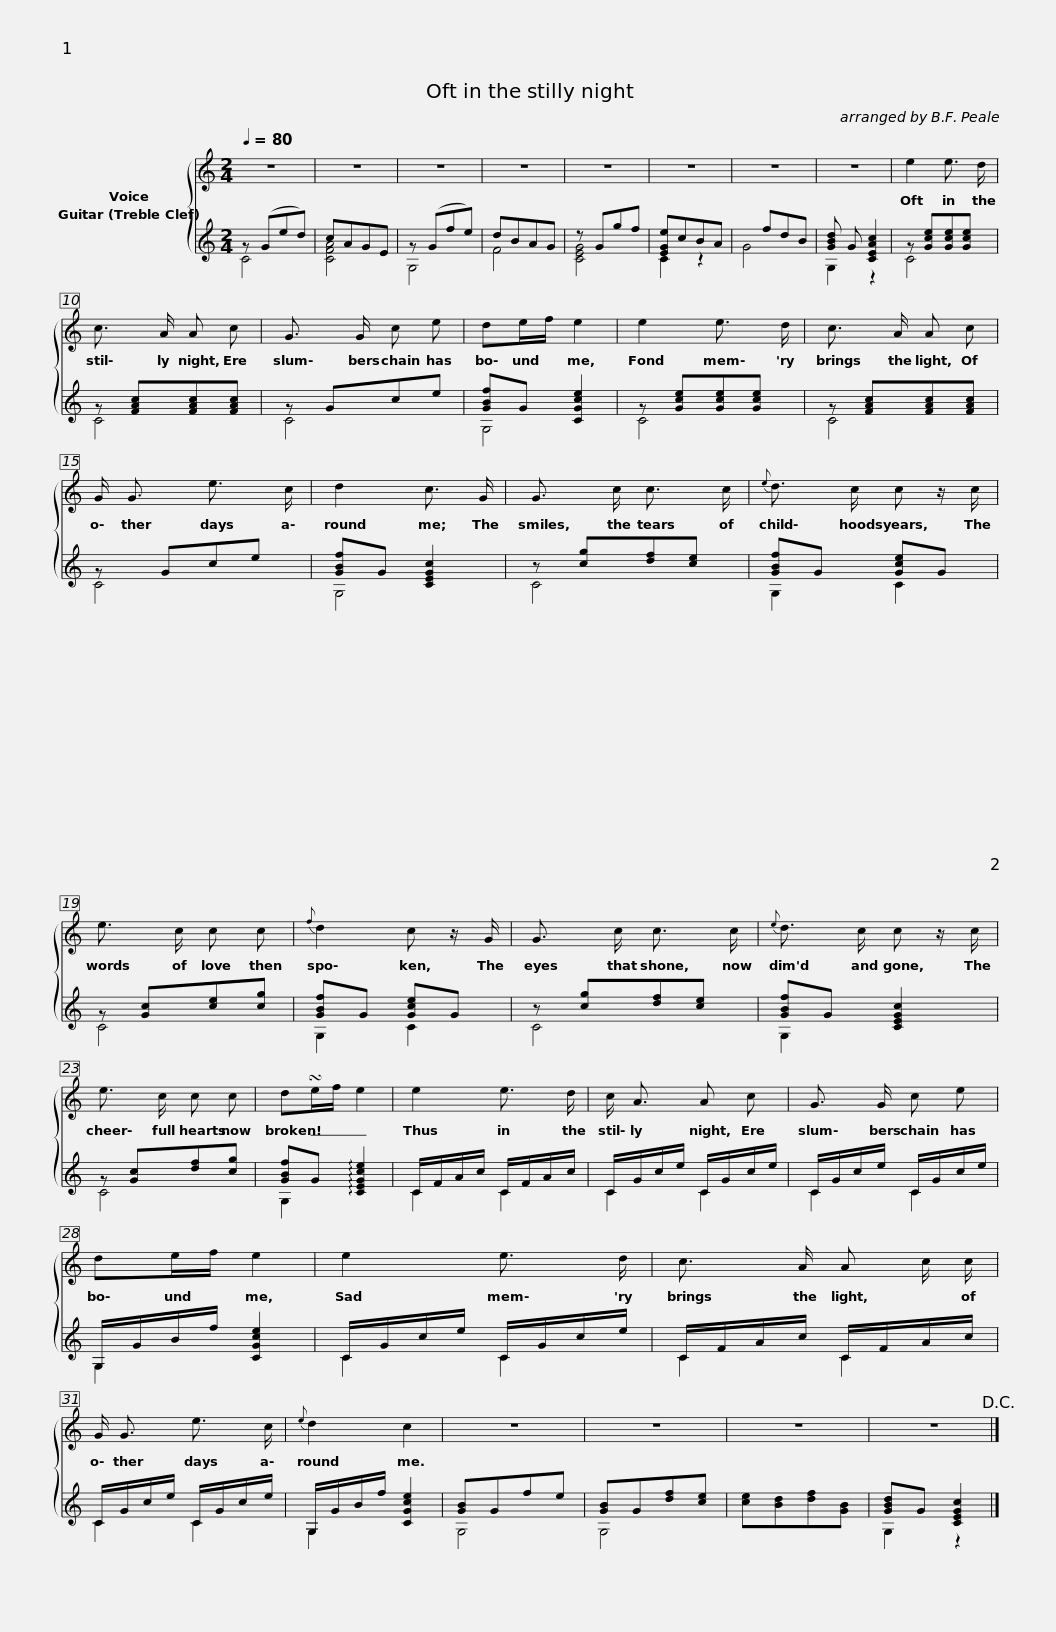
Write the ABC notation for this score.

X:1
%%score { 1 ( 2 3 ) }
L:1/8
Q:1/4=80
M:2/4
I:linebreak $
K:C
V:1 treble
V:2 treble transpose=-12
V:3 treble transpose="-12 "
V:1
 z4 | z4 | z4 | z4 | z4 | %5
 z4 | z4 | z4 |$ e2 e3/2 d/ | c3/2 A/ A c | %10
 G3/2 G/ c e | de/f/ e2 | e2 e3/2 d/ | c3/2 A/ A c |$ G/ G3/2 e3/2 c/ | %15
 d2 c3/2 G/ | G3/2 c/ c3/2 c/ |{e} d3/2 c/ c z/ c/ | e3/2 c/ c c |${f} d2 c z/ G/ | %20
 G3/2 c/ c3/2 c/ |{e} d3/2 c/ c z/ c/ | e3/2 c/ c c | d!turn!e/f/ e2 |$ e2 e3/2 d/ | %25
 c/ A3/2 A c | G3/2 G/ c e | de/f/ e2 | e2 e3/2 d/ |$ c3/2 A/ A c/ c/ | %30
 G/ G3/2 e3/2 c/ |{e} d2 c2 | z4 | z4 | z4 | %35
 z4!D.C.! |] %36
V:2
 z (Ged) | cAGE | z (Gfe) | dBAG | z Ggf | %5
 [EGe]cBA |xfdB | [GBd] G [CEAc]2 |$ z [Gce][Gce][Gce] | z [FAc][FAc][FAc] | %10
 z Gce | [GBf]G [CGce]2 | z [Gce][Gce][Gce] | z [FAc][FAc][FAc] |$ z Gce | %15
 [GBf]G [CEGc]2 | z [cg][df][ce] | [GBf]G [Gce]G | z [Gc][ce][cg] |$ [GBf]G [Gce]G | %20
 z [cg][df][ce] | [GBf]G [CEGc]2 | z [Gc][df][cg] | [GBf]G !arpeggio![CEGce]2 |$ C/F/A/c/ C/F/A/c/ | %25
 C/G/c/e/ C/G/c/e/ | C/G/c/e/ C/G/c/e/ | G,/G/B/f/ [CGce]2 | C/G/c/e/ C/G/c/e/ |$ C/F/A/c/ C/F/A/c/ | %30
 C/G/c/e/ C/G/c/e/ | G,/G/B/f/ [CGce]2 | [GB]Gfe | [GB]G[df][ce] | [ce][Bd][df][GB] | %35
 [GBd]G [CEGc]2 |] %36
V:3
 C4 | [CFA]4 | G,4 | F4 | [CEG]4 | %5
 C2 z2 | G4 | G,2 z2 |$ C4 | C4 | %10
 C4 | G,4 | C4 | C4 |$ C4 | %15
 G,4 | C4 | G,2 C2 | C4 |$ G,2 C2 | %20
 C4 | G,2 x2 | C4 | G,2 x2 |$ C2 C2 | %25
 C2 C2 | C2 C2 | G,2 x2 | C2 C2 |$ C2 C2 | %30
 C2 C2 | G,2 x2 | G,4 | G,4 | x4 | %35
 G,2 z2 |] %36
